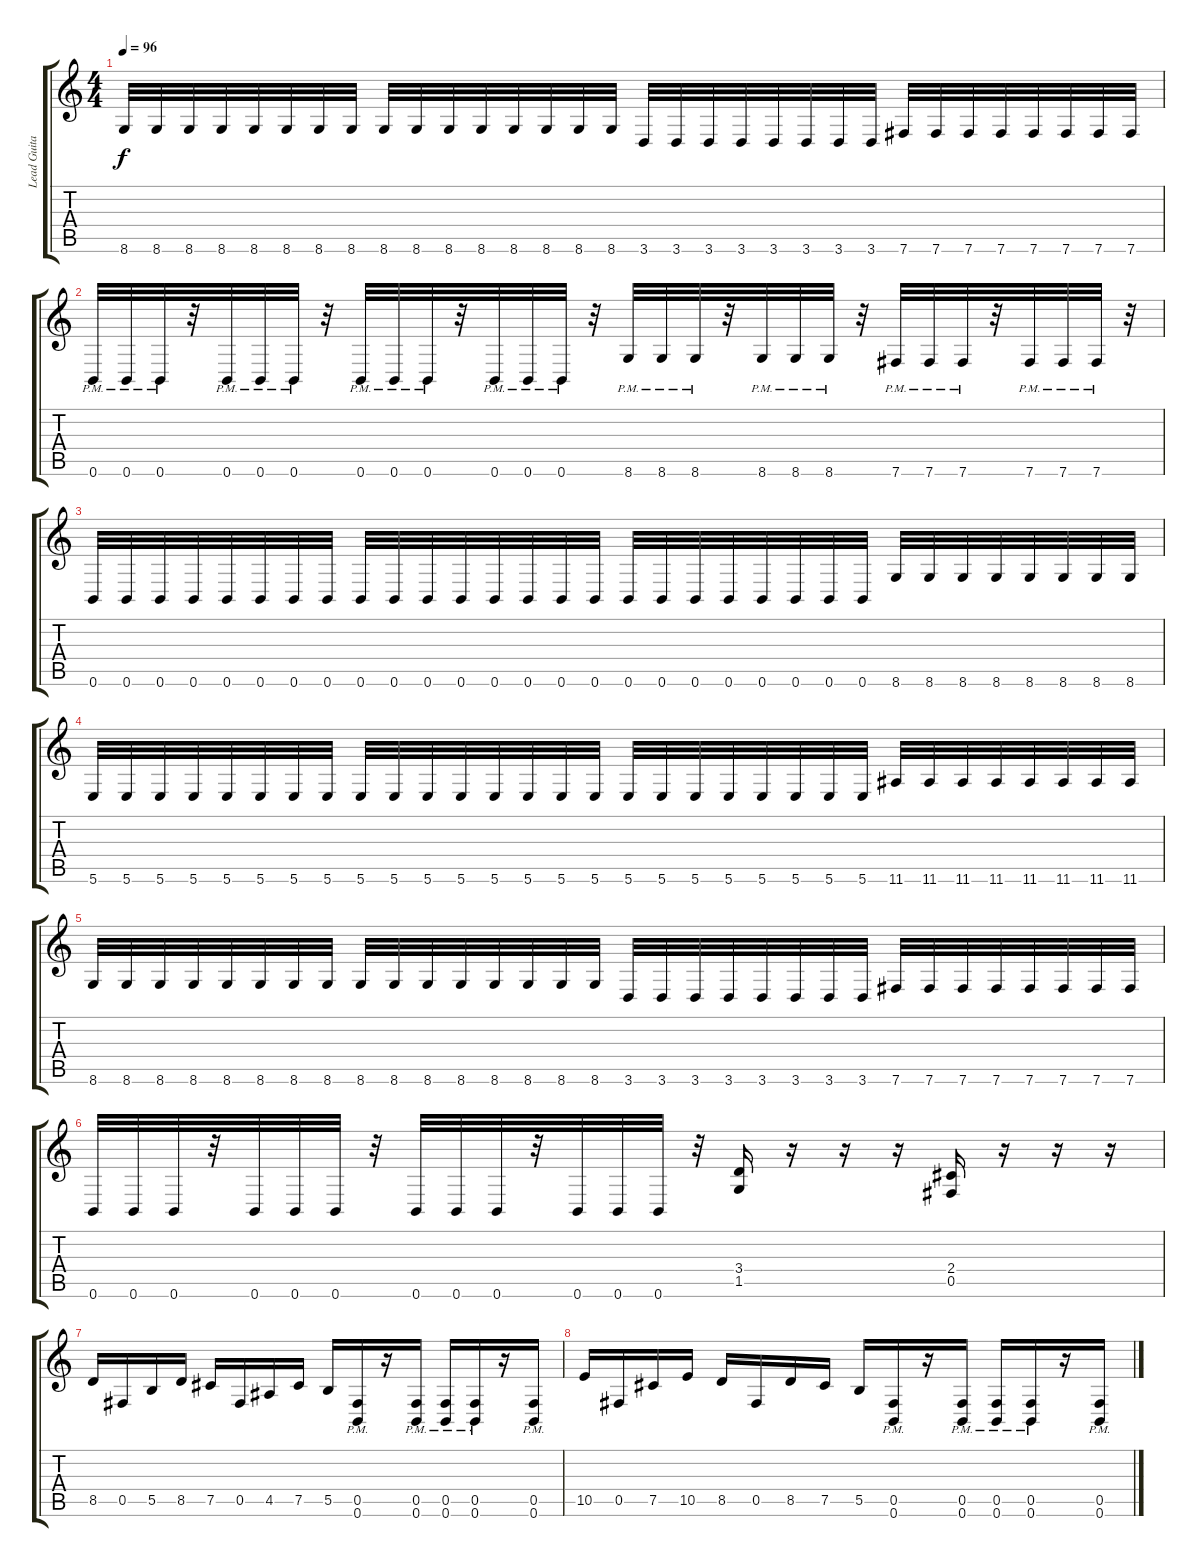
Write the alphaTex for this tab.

\track ("Lead Guitar" "Lead Guita") {instrument distortionguitar}
\staff {score tabs}
\tuning (Db4 Ab3 E3 B2 Gb2 B1) {hide}
\ts (4 4)
\tempo 96
\clef g2
\ks c
8.6.32{dy f} 8.6.32 8.6.32 8.6.32 8.6.32 8.6.32 8.6.32 8.6.32 8.6.32 8.6.32 8.6.32 8.6.32 8.6.32 8.6.32 8.6.32 8.6.32 3.6.32 3.6.32 3.6.32 3.6.32 3.6.32 3.6.32 3.6.32 3.6.32 7.6.32 7.6.32 7.6.32 7.6.32 7.6.32 7.6.32 7.6.32 7.6.32 |
0.6{pm}.32 0.6{pm}.32 0.6{pm}.32 r.32 0.6{pm}.32 0.6{pm}.32 0.6{pm}.32 r.32 0.6{pm}.32 0.6{pm}.32 0.6{pm}.32 r.32 0.6{pm}.32 0.6{pm}.32 0.6{pm}.32 r.32 8.6{pm}.32 8.6{pm}.32 8.6{pm}.32 r.32 8.6{pm}.32 8.6{pm}.32 8.6{pm}.32 r.32 7.6{pm}.32 7.6{pm}.32 7.6{pm}.32 r.32 7.6{pm}.32 7.6{pm}.32 7.6{pm}.32 r.32 |
0.6.32 0.6.32 0.6.32 0.6.32 0.6.32 0.6.32 0.6.32 0.6.32 0.6.32 0.6.32 0.6.32 0.6.32 0.6.32 0.6.32 0.6.32 0.6.32 0.6.32 0.6.32 0.6.32 0.6.32 0.6.32 0.6.32 0.6.32 0.6.32 8.6.32 8.6.32 8.6.32 8.6.32 8.6.32 8.6.32 8.6.32 8.6.32 |
5.6.32 5.6.32 5.6.32 5.6.32 5.6.32 5.6.32 5.6.32 5.6.32 5.6.32 5.6.32 5.6.32 5.6.32 5.6.32 5.6.32 5.6.32 5.6.32 5.6.32 5.6.32 5.6.32 5.6.32 5.6.32 5.6.32 5.6.32 5.6.32 11.6.32 11.6.32 11.6.32 11.6.32 11.6.32 11.6.32 11.6.32 11.6.32 |
8.6.32 8.6.32 8.6.32 8.6.32 8.6.32 8.6.32 8.6.32 8.6.32 8.6.32 8.6.32 8.6.32 8.6.32 8.6.32 8.6.32 8.6.32 8.6.32 3.6.32 3.6.32 3.6.32 3.6.32 3.6.32 3.6.32 3.6.32 3.6.32 7.6.32 7.6.32 7.6.32 7.6.32 7.6.32 7.6.32 7.6.32 7.6.32 |
0.6.32 0.6.32 0.6.32 r.32 0.6.32 0.6.32 0.6.32 r.32 0.6.32 0.6.32 0.6.32 r.32 0.6.32 0.6.32 0.6.32 r.32 (3.4 1.5).16 r.16 r.16 r.16 (2.4 0.5).16 r.16 r.16 r.16 |
8.5.16 0.5.16 5.5.16 8.5.16 7.5.16 0.5.16 4.5.16 7.5.16 5.5.16 (0.5{pm} 0.6{pm}).16 r.16 (0.5{pm} 0.6{pm}).16 (0.5{pm} 0.6{pm}).16 (0.5{pm} 0.6{pm}).16 r.16 (0.5{pm} 0.6{pm}).16 |
10.5.16 0.5.16 7.5.16 10.5.16 8.5.16 0.5.16 8.5.16 7.5.16 5.5.16 (0.5{pm} 0.6{pm}).16 r.16 (0.5{pm} 0.6{pm}).16 (0.5{pm} 0.6{pm}).16 (0.5{pm} 0.6{pm}).16 r.16 (0.5{pm} 0.6{pm}).16
